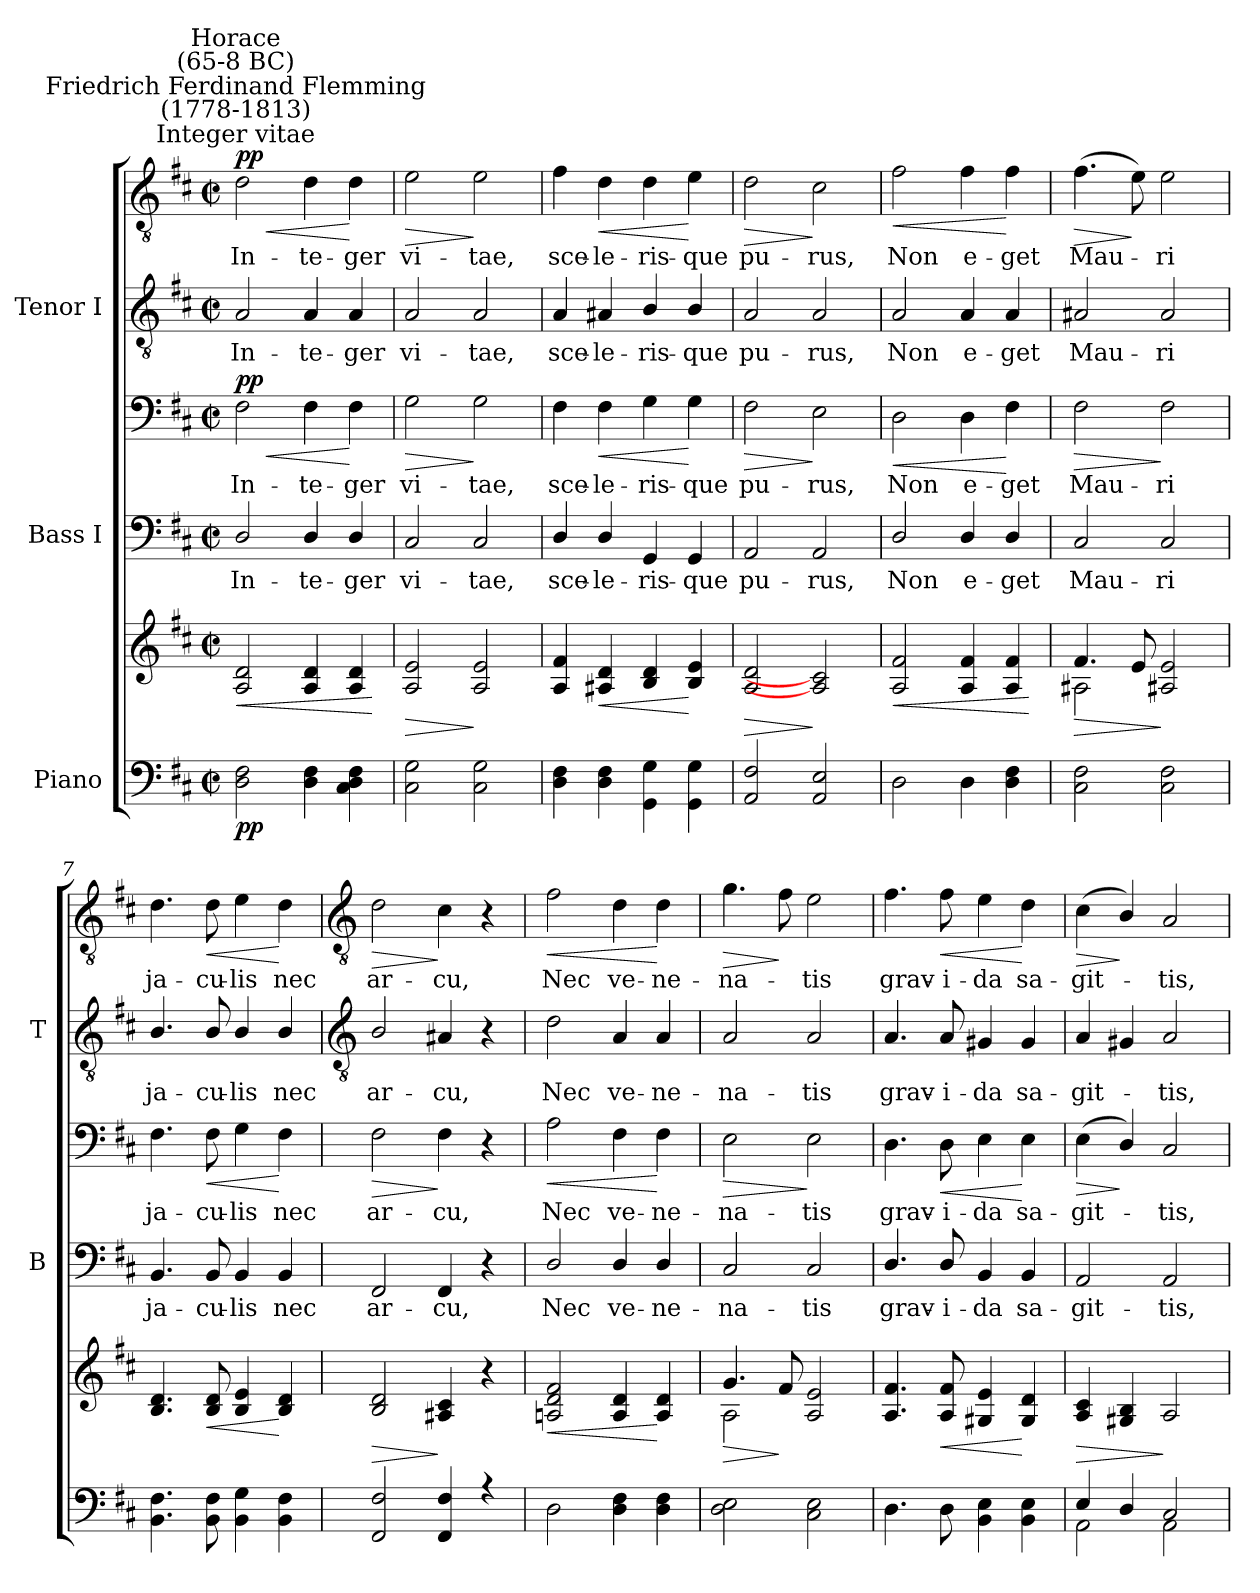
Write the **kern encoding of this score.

**kern	**kern	**dynam	**kern	**text	**kern	**text	**dynam	**kern	**text	**kern	**text	**dynam
*part3	*part3	*part3	*part2	*part2	*part2	*part2	*part2	*part1	*part1	*part1	*part1	*part1
*staff6	*staff5	*staff5/6	*staff4	*staff4	*staff3	*staff3	*staff3/4	*staff2	*staff2	*staff1	*staff1	*staff1/2
*I"Piano	*	*	*I"Bass I	*	*	*	*	*I"Tenor I	*	*	*	*
*	*	*	*I'B	*	*	*	*	*I'T	*	*	*	*
*clefF4	*clefG2	*	*clefF4	*	*clefF4	*	*	*clefGv2	*	*clefGv2	*	*
*k[f#c#]	*k[f#c#]	*	*k[f#c#]	*	*k[f#c#]	*	*	*k[f#c#]	*	*k[f#c#]	*	*
*D:	*D:	*	*D:	*	*D:	*	*	*D:	*	*D:	*	*
*M2/2	*M2/2	*	*M2/2	*	*M2/2	*	*	*M2/2	*	*M2/2	*	*
*met(c|)	*met(c|)	*	*met(c|)	*	*met(c|)	*	*	*met(c|)	*	*met(c|)	*	*
*MM132	*MM132	*	*MM132	*	*MM132	*	*	*MM132	*	*MM132	*	*
=1	=1	=1	=1	=1	=1	=1	=1	=1	=1	=1	=1	=1
*	*^	*	*	*	*	*	*	*	*	*	*	*
!	!	!	!	!	!	!	!	!	!	!	!LO:TX:a:cj:t=Integer vitae	!	!
!	!	!	!	!	!	!	!	!	!	!	!LO:TX:a:cj:t=Friedrich Ferdinand Flemming\n(1778-1813)	!	!
!	!	!	!	!	!	!	!	!	!	!	!LO:TX:a:cj:t=Horace\n(65-8  BC)	!	!
!	!	!	!LO:HP:b	!	!LO:LY:b	!	!LO:LY:b	!LO:HP:b	!	!LO:LY:b	!	!LO:LY:b	!LO:HP:b
!	!	!	!LO:DY:n=1:b=2	!	!	!	!	!	!	!	!	!	!
!	!	!	!LO:DY:n=2:b	!	!	!	!	!LO:DY:n=1:b=2	!	!	!	!	!
!	!	!	!	!	!	!	!	!LO:DY:n=2:b	!	!	!	!	!LO:DY:n=1:b=2
!	!	!	!	!	!	!	!	!	!	!	!	!	!LO:DY:n=2:b
2D 2F#	2A/ 2d/	2ryy	< p p	2D/	In-	2F#	In-	< p p	2A	In-	2d	In-	< p p
!	!	!	!	!	!LO:LY:b	!	!LO:LY:b	!	!	!LO:LY:b	!	!LO:LY:b	!
4D 4F#	4A/ 4d/	2ryy	.	4D/	-te-	4F#	-te-	.	4A	-te-	4d	-te-	.
!	!	!	!	!	!LO:LY:b	!	!LO:LY:b	!	!	!LO:LY:b	!	!LO:LY:b	!
4C# 4D 4F#	4A/ 4d/	.	.	4D/	-ger	4F#	-ger	[	4A	-ger	4d	-ger	[
*	*v	*v	*	*	*	*	*	*	*	*	*	*	*
.	.	[	.	.	.	.	.	.	.	.	.	.
=2	=2	=2	=2	=2	=2	=2	=2	=2	=2	=2	=2	=2
!	!	!LO:HP:b	!	!LO:LY:b	!	!LO:LY:b	!LO:HP:b	!	!LO:LY:b	!	!LO:LY:b	!LO:HP:b
*	*^	*	*	*	*	*	*	*	*	*	*	*
2C# 2G	2A/ 2e/	2ryy	>	2C#	vi-	2G	vi-	>	2A	vi-	2e	vi-	>
!	!	!	!	!	!LO:LY:b	!	!LO:LY:b	!	!	!LO:LY:b	!	!LO:LY:b	!
2C# 2G	2A/ 2e/	2ryy	]	2C#	-tae,	2G	-tae,	]	2A	-tae,	2e	-tae,	]
=3	=3	=3	=3	=3	=3	=3	=3	=3	=3	=3	=3	=3	=3
!	!	!	!	!	!LO:LY:b	!	!LO:LY:b	!	!	!LO:LY:b	!	!LO:LY:b	!
4D 4F#	4A/ 4f#/	2ryy	.	4D/	sce-	4F#	sce-	.	4A	sce-	4f#	sce-	.
!	!	!	!LO:HP:b	!	!LO:LY:b	!	!LO:LY:b	!LO:HP:b	!	!LO:LY:b	!	!LO:LY:b	!LO:HP:b
4D 4F#	4A#X/ 4d/	.	<	4D/	-le-	4F#	-le-	<	4A#X	-le-	4d	-le-	<
!	!	!	!	!	!LO:LY:b	!	!LO:LY:b	!	!	!LO:LY:b	!	!LO:LY:b	!
4GG\ 4G\	4B/ 4d/	2ryy	.	4GG	-ris-	4G	-ris-	.	4B/	-ris-	4d	-ris-	.
!	!	!	!	!	!LO:LY:b	!	!LO:LY:b	!	!	!LO:LY:b	!	!LO:LY:b	!
4GG\ 4G\	4B/ 4e/	.	[	4GG	-que	4G	-que	[	4B/	-que	4e	-que	[
=4	=4	=4	=4	=4	=4	=4	=4	=4	=4	=4	=4	=4	=4
!	!	!	!LO:HP:b	!	!LO:LY:b	!	!LO:LY:b	!LO:HP:b	!	!LO:LY:b	!	!LO:LY:b	!LO:HP:b
2AA 2F#	2A/ 2d/	2ryy	>	2AA	pu-	2F#	pu-	>	2A	pu-	2d	pu-	>
!	!	!	!	!	!LO:LY:b	!	!LO:LY:b	!	!	!LO:LY:b	!	!LO:LY:b	!
2AA 2E	2A/] 2c#/]	2ryy	]	2AA	-rus,	2E	-rus,	]	2A	-rus,	2c#	-rus,	]
=5	=5	=5	=5	=5	=5	=5	=5	=5	=5	=5	=5	=5	=5
!	!	!	!LO:HP:b	!	!LO:LY:b	!	!LO:LY:b	!LO:HP:b	!	!LO:LY:b	!	!LO:LY:b	!LO:HP:b
2D	2A/ 2f#/	2ryy	<	2D/	Non	2D	Non	<	2A	Non	2f#	Non	<
!	!	!	!	!	!LO:LY:b	!	!LO:LY:b	!	!	!LO:LY:b	!	!LO:LY:b	!
4D	4A/ 4f#/	2ryy	.	4D/	e-	4D	e-	.	4A	e-	4f#	e-	.
!	!	!	!	!	!LO:LY:b	!	!LO:LY:b	!	!	!LO:LY:b	!	!LO:LY:b	!
4D 4F#	4A/ 4f#/	.	.	4D/	-get	4F#	-get	[	4A	-get	4f#	-get	[
*	*v	*v	*	*	*	*	*	*	*	*	*	*	*
.	.	[	.	.	.	.	.	.	.	.	.	.
=6	=6	=6	=6	=6	=6	=6	=6	=6	=6	=6	=6	=6
*	*^	*	*	*	*	*	*	*	*	*	*	*
!	!	!	!LO:HP:b	!	!LO:LY:b	!	!LO:LY:b	!LO:HP:b	!	!LO:LY:b	!	!LO:LY:b	!LO:HP:b
2C# 2F#	4.f#/	2A#X\	>	2C#	Mau-	2F#	Mau-	>	2A#X	Mau-	(>4.f#	Mau-	>
.	8e/	.	.	.	.	.	.	.	.	.	8e)	.	]
!	!	!	!	!	!LO:LY:b	!	!LO:LY:b	!	!	!LO:LY:b	!	!LO:LY:b	!
2C# 2F#	2A#X/ 2e/	2ryy	]	2C#	-ri	2F#	-ri	]	2A#	-ri	2e	-ri	.
=7	=7	=7	=7	=7	=7	=7	=7	=7	=7	=7	=7	=7	=7
!	!	!	!	!	!LO:LY:b	!	!LO:LY:b	!	!	!LO:LY:b	!	!LO:LY:b	!
4.BB\ 4.F#\	4.B/ 4.d/	2ryy	.	4.BB	ja-	4.F#	ja-	.	4.B/	ja-	4.d	ja-	.
!	!	!	!LO:HP:b	!	!LO:LY:b	!	!LO:LY:b	!LO:HP:b	!	!LO:LY:b	!	!LO:LY:b	!LO:HP:b
8BB\ 8F#\	8B/ 8d/	.	<	8BB	-cu-	8F#	-cu-	<	8B/	-cu-	8d	-cu-	<
!	!	!	!	!	!LO:LY:b	!	!LO:LY:b	!	!	!LO:LY:b	!	!LO:LY:b	!
4BB\ 4G\	4B/ 4e/	2ryy	.	4BB	-lis	4G	-lis	.	4B/	-lis	4e	-lis	.
!	!	!	!	!	!LO:LY:b	!	!LO:LY:b	!	!	!LO:LY:b	!	!LO:LY:b	!
4BB\ 4F#\	4B/ 4d/	.	[	4BB	nec	4F#	nec	[	4B/	nec	4d	nec	[
!!LO:LB:g=z
=8	=8	=8	=8	=8	=8	=8	=8	=8	=8	=8	=8	=8	=8
*	*	*	*	*	*	*	*	*	*clefGv2	*	*clefGv2	*	*
*^	*	*	*	*	*	*	*	*	*	*	*	*	*
!	!	!	!	!LO:HP:b	!	!LO:LY:b	!	!LO:LY:b	!LO:HP:b	!	!LO:LY:b	!	!LO:LY:b	!LO:HP:b
2FF# 2F#	1ryy	2B/ 2d/	2ryy	>	2FF#	ar-	2F#	ar-	>	2B/	ar-	2d	ar-	>
!	!	!	!	!	!	!LO:LY:b	!	!LO:LY:b	!	!	!LO:LY:b	!	!LO:LY:b	!
4FF# 4F#	.	4A#X/ 4c#/	2ryy	]	4FF#	-cu,	4F#	-cu,	]	4A#X	-cu,	4c#	-cu,	]
4r	.	4r	.	.	4r	.	4r	.	.	4r	.	4r	.	.
=9	=9	=9	=9	=9	=9	=9	=9	=9	=9	=9	=9	=9	=9	=9
!	!	!	!	!LO:HP:b	!	!LO:LY:b	!	!LO:LY:b	!LO:HP:b	!	!LO:LY:b	!	!LO:LY:b	!LO:HP:b
2D\	2ryy	2An/ 2d/ 2f#/	2ryy	<	2D/	-Nec	2A	Nec	<	2d	-Nec	2f#	Nec	<
!	!	!	!	!	!	!LO:LY:b	!	!LO:LY:b	!	!	!LO:LY:b	!	!LO:LY:b	!
4D\ 4F#\	2ryy	4A/ 4d/	2ryy	.	4D/	ve-	4F#	ve-	.	4A	ve-	4d	ve-	.
!	!	!	!	!	!	!LO:LY:b	!	!LO:LY:b	!	!	!LO:LY:b	!	!LO:LY:b	!
4D\ 4F#\	.	4A/ 4d/	.	[	4D/	-ne-	4F#	-ne-	[	4A	-ne-	4d	-ne-	[
=10	=10	=10	=10	=10	=10	=10	=10	=10	=10	=10	=10	=10	=10	=10
!	!	!	!	!LO:HP:b	!	!LO:LY:b	!	!LO:LY:b	!LO:HP:b	!	!LO:LY:b	!	!LO:LY:b	!LO:HP:b
!	!	!	!	!	!	!	!	!	!	!	!	!	!	!LO:HP:n=1:b
2D\ 2E\	2ryy	4.g/	2A\	>	2C#	na-	2E	-na-	>	2A	na-	4.g	-na-	> >
.	.	8f#/	.	]	.	.	.	.	.	.	.	8f#	.	]
!	!	!	!	!	!	!LO:LY:b	!	!LO:LY:b	!	!	!LO:LY:b	!	!LO:LY:b	!
2C#\ 2E\	2ryy	2A/ 2e/	2ryy	.	2C#	-tis	2E	-tis	]	2A	-tis	2e	tis	]
=11	=11	=11	=11	=11	=11	=11	=11	=11	=11	=11	=11	=11	=11	=11
!	!	!	!	!	!	!LO:LY:b	!	!LO:LY:b	!	!	!LO:LY:b	!	!LO:LY:b	!
4.D\	2ryy	4.A/ 4.f#/	2ryy	.	4.D/	-grav-	4.D	grav-	.	4.A	-grav-	4.f#	grav-	.
!	!	!	!	!LO:HP:b	!	!LO:LY:b	!	!LO:LY:b	!LO:HP:b	!	!LO:LY:b	!	!LO:LY:b	!LO:HP:b
8D\	.	8A/ 8f#/	.	<	8D/	-i-	8D	-i-	<	8A	-i-	8f#	-i-	<
!	!	!	!	!	!	!LO:LY:b	!	!LO:LY:b	!	!	!LO:LY:b	!	!LO:LY:b	!
4BB\ 4E\	2ryy	4G#X/ 4e/	2ryy	.	4BB	-da	4E	-da	.	4G#X	-da	4e	-da	.
!	!	!	!	!	!	!LO:LY:b	!	!LO:LY:b	!	!	!LO:LY:b	!	!LO:LY:b	!
4BB\ 4E\	.	4G#/ 4d/	.	[	4BB	sa-	4E	sa-	[	4G#	sa-	4d	sa-	[
=12	=12	=12	=12	=12	=12	=12	=12	=12	=12	=12	=12	=12	=12	=12
!	!	!	!	!LO:HP:b	!	!LO:LY:b	!	!LO:LY:b	!LO:HP:b	!	!LO:LY:b	!	!LO:LY:b	!LO:HP:b
4E/	2AA\	4A/ 4c#/	2ryy	>	2AA	git-	(<4E	-git-	>	4A	git-	(<4c#	-git-	>
4D/	.	4G#X/ 4B/	.	.	.	.	4D/)	.	]	4G#X	.	4B/)	.	]
!	!	!	!	!	!	!LO:LY:b	!	!LO:LY:b	!	!	!LO:LY:b	!	!LO:LY:b	!
2C#	2AA\	2A/	2ryy	]	2AA	-tis,	2C#	tis,	.	2A	tis,	2A	tis,	.
*v	*v	*	*	*	*	*	*	*	*	*	*	*	*	*
*	*v	*v	*	*	*	*	*	*	*	*	*	*	*
=	=	=	=	=	=	=	=	=	=	=	=	=
*-	*-	*-	*-	*-	*-	*-	*-	*-	*-	*-	*-	*-
